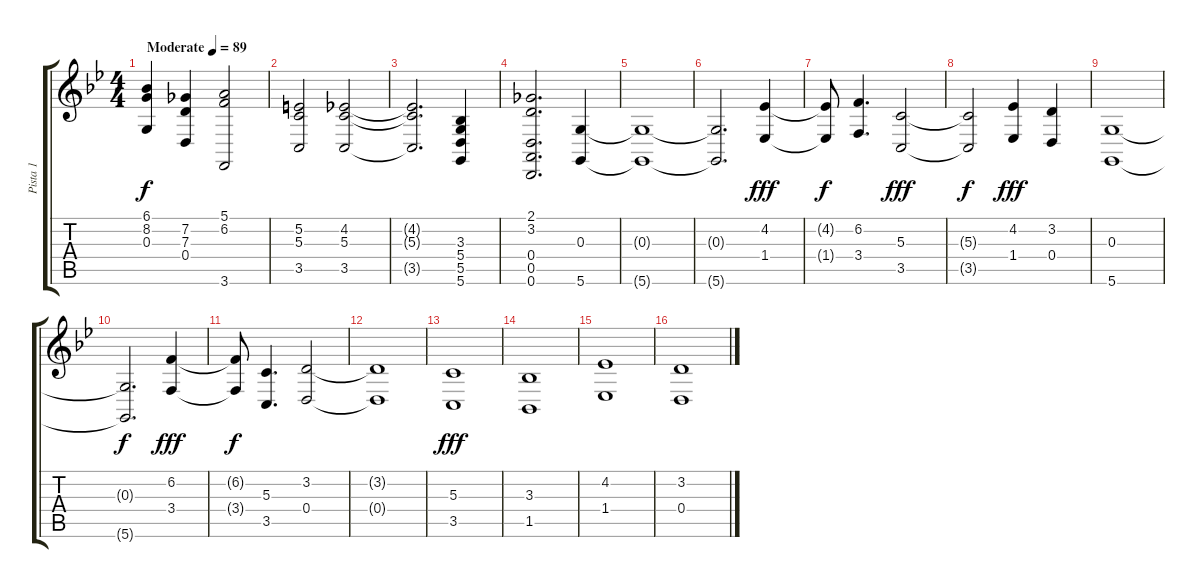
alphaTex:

\track ("Pista 1" "Pista 1") {instrument stringensemble2}
\staff {score tabs}
\tuning (E4 B3 G3 D3 A2 D2) {hide}
\ts (4 4)
\tempo (89 "Moderate")
\clef g2
\ks gminor
(6.1 8.2 0.3).4{dy f instrument stringensemble2} (7.2 7.3 0.4).4 (5.1 6.2 3.6).2 |
(5.2 5.3 3.5).2 (4.2 5.3 3.5).2 |
(4.2{t} 5.3{t} 3.5{t}).2{d} (3.3 5.4 5.5 5.6).4 |
(2.1 3.2 0.4 0.5 0.6).2{d} (0.3 5.6).4 |
(0.3{t} 5.6{t}).1 |
(0.3{t} 5.6{t}).2{d} (4.2 1.4).4{dy fff} |
(4.2{t} 1.4{t}).8{dy f} (6.2 3.4).4{d} (5.3 3.5).2{dy fff} |
(5.3{t} 3.5{t}).2{dy f} (4.2 1.4).4{dy fff} (3.2 0.4).4 |
(0.3 5.6).1 |
(0.3{t} 5.6{t}).2{d dy f} (6.2 3.4).4{dy fff} |
(6.2{t} 3.4{t}).8{dy f} (5.3 3.5).4{d} (3.2 0.4).2 |
(3.2{t} 0.4{t}).1 |
(5.3 3.5).1{dy fff} |
(3.3 1.5).1 |
(4.2 1.4).1 |
(3.2 0.4).1
